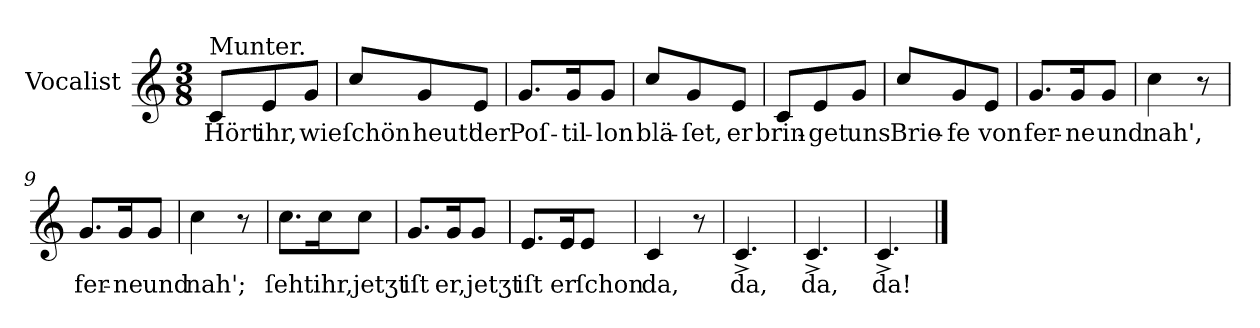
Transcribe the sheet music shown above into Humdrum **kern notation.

**kern	**text
*part1	*part1
*staff1	*staff1
*I"Vocalist	*
*clefG2	*
*k[]	*
*C:	*
*M3/8	*
=1	=1
!LO:TX:a:t=Munter.	!
8c/L	Hört
8e/	ihr,
8g/J	wie
=2	=2
8cc/L	ſchön
8g/	heut'
8e/J	der
=3	=3
8.g/L	Poſ-
16g/K	-til-
8g/J	-lon
=4	=4
8cc/L	blä-
8g/	-ſet,
8e/J	er
=5	=5
8c/L	brin-
8e/	-get
8g/J	uns
=6	=6
8cc/L	Brie-
8g/	-fe
8e/J	von
=7	=7
8.g/L	fer-
16g/K	-ne
8g/J	und
=8	=8
4cc	nah',
8r	.
=9	=9
8.g/L	fer-
16g/K	-ne
8g/J	und
=10	=10
4cc	nah';
8r	.
=11	=11
8.cc\L	ſeht
16cc\K	ihr,
8cc\J	jetʒt
=12	=12
8.g/L	iſt
16g/K	er,
8g/J	jetʒt
=13	=13
8.e/L	iſt
16e/K	er
8e/J	ſchon
=14	=14
4c	da,
8r	.
=15	=15
4.c^	da,
=16	=16
4.c^	da,
=17	=17
4.c^	da!
==	==
*-	*-
